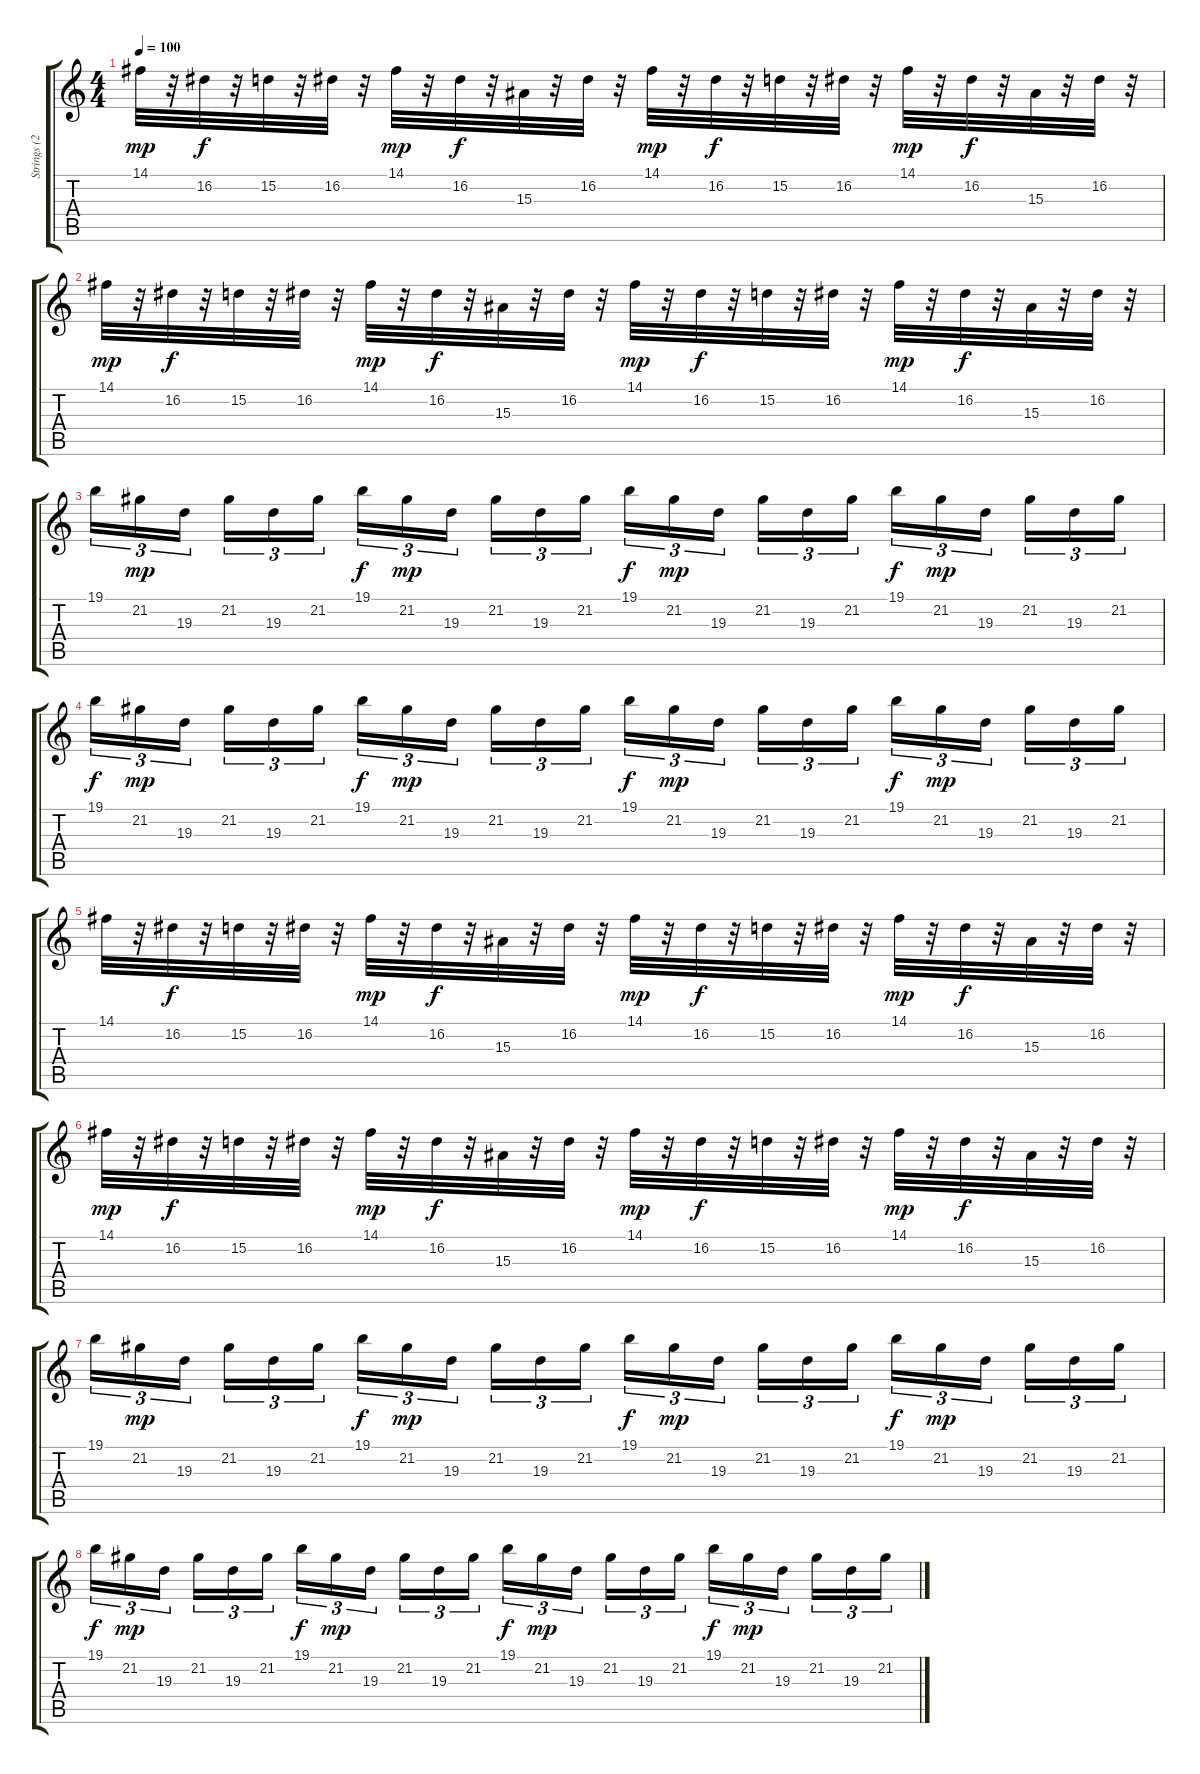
\track ("Strings (2)" "Strings (2") {instrument tremolostrings}
\staff {score tabs}
\tuning (E4 B3 G3 D3 A2 E2) {hide}
\ts (4 4)
\tempo 100
\clef g2
\ks c
14.1.32{dy mp} r.32 16.2.32{dy f} r.32 15.2.32 r.32 16.2.32 r.32 14.1.32{dy mp} r.32 16.2.32{dy f} r.32 15.3.32 r.32 16.2.32 r.32 14.1.32{dy mp} r.32 16.2.32{dy f} r.32 15.2.32 r.32 16.2.32 r.32 14.1.32{dy mp} r.32 16.2.32{dy f} r.32 15.3.32 r.32 16.2.32 r.32 |
14.1.32{dy mp} r.32 16.2.32{dy f} r.32 15.2.32 r.32 16.2.32 r.32 14.1.32{dy mp} r.32 16.2.32{dy f} r.32 15.3.32 r.32 16.2.32 r.32 14.1.32{dy mp} r.32 16.2.32{dy f} r.32 15.2.32 r.32 16.2.32 r.32 14.1.32{dy mp} r.32 16.2.32{dy f} r.32 15.3.32 r.32 16.2.32 r.32 |
19.1.16{tu (3 2)} 21.2.16{tu (3 2) dy mp} 19.3.16{tu (3 2)} 21.2.16{tu (3 2)} 19.3.16{tu (3 2)} 21.2.16{tu (3 2)} 19.1.16{tu (3 2) dy f} 21.2.16{tu (3 2) dy mp} 19.3.16{tu (3 2)} 21.2.16{tu (3 2)} 19.3.16{tu (3 2)} 21.2.16{tu (3 2)} 19.1.16{tu (3 2) dy f} 21.2.16{tu (3 2) dy mp} 19.3.16{tu (3 2)} 21.2.16{tu (3 2)} 19.3.16{tu (3 2)} 21.2.16{tu (3 2)} 19.1.16{tu (3 2) dy f} 21.2.16{tu (3 2) dy mp} 19.3.16{tu (3 2)} 21.2.16{tu (3 2)} 19.3.16{tu (3 2)} 21.2.16{tu (3 2)} |
19.1.16{tu (3 2) dy f} 21.2.16{tu (3 2) dy mp} 19.3.16{tu (3 2)} 21.2.16{tu (3 2)} 19.3.16{tu (3 2)} 21.2.16{tu (3 2)} 19.1.16{tu (3 2) dy f} 21.2.16{tu (3 2) dy mp} 19.3.16{tu (3 2)} 21.2.16{tu (3 2)} 19.3.16{tu (3 2)} 21.2.16{tu (3 2)} 19.1.16{tu (3 2) dy f} 21.2.16{tu (3 2) dy mp} 19.3.16{tu (3 2)} 21.2.16{tu (3 2)} 19.3.16{tu (3 2)} 21.2.16{tu (3 2)} 19.1.16{tu (3 2) dy f} 21.2.16{tu (3 2) dy mp} 19.3.16{tu (3 2)} 21.2.16{tu (3 2)} 19.3.16{tu (3 2)} 21.2.16{tu (3 2)} |
14.1.32 r.32 16.2.32{dy f} r.32 15.2.32 r.32 16.2.32 r.32 14.1.32{dy mp} r.32 16.2.32{dy f} r.32 15.3.32 r.32 16.2.32 r.32 14.1.32{dy mp} r.32 16.2.32{dy f} r.32 15.2.32 r.32 16.2.32 r.32 14.1.32{dy mp} r.32 16.2.32{dy f} r.32 15.3.32 r.32 16.2.32 r.32 |
14.1.32{dy mp} r.32 16.2.32{dy f} r.32 15.2.32 r.32 16.2.32 r.32 14.1.32{dy mp} r.32 16.2.32{dy f} r.32 15.3.32 r.32 16.2.32 r.32 14.1.32{dy mp} r.32 16.2.32{dy f} r.32 15.2.32 r.32 16.2.32 r.32 14.1.32{dy mp} r.32 16.2.32{dy f} r.32 15.3.32 r.32 16.2.32 r.32 |
19.1.16{tu (3 2)} 21.2.16{tu (3 2) dy mp} 19.3.16{tu (3 2)} 21.2.16{tu (3 2)} 19.3.16{tu (3 2)} 21.2.16{tu (3 2)} 19.1.16{tu (3 2) dy f} 21.2.16{tu (3 2) dy mp} 19.3.16{tu (3 2)} 21.2.16{tu (3 2)} 19.3.16{tu (3 2)} 21.2.16{tu (3 2)} 19.1.16{tu (3 2) dy f} 21.2.16{tu (3 2) dy mp} 19.3.16{tu (3 2)} 21.2.16{tu (3 2)} 19.3.16{tu (3 2)} 21.2.16{tu (3 2)} 19.1.16{tu (3 2) dy f} 21.2.16{tu (3 2) dy mp} 19.3.16{tu (3 2)} 21.2.16{tu (3 2)} 19.3.16{tu (3 2)} 21.2.16{tu (3 2)} |
19.1.16{tu (3 2) dy f} 21.2.16{tu (3 2) dy mp} 19.3.16{tu (3 2)} 21.2.16{tu (3 2)} 19.3.16{tu (3 2)} 21.2.16{tu (3 2)} 19.1.16{tu (3 2) dy f} 21.2.16{tu (3 2) dy mp} 19.3.16{tu (3 2)} 21.2.16{tu (3 2)} 19.3.16{tu (3 2)} 21.2.16{tu (3 2)} 19.1.16{tu (3 2) dy f} 21.2.16{tu (3 2) dy mp} 19.3.16{tu (3 2)} 21.2.16{tu (3 2)} 19.3.16{tu (3 2)} 21.2.16{tu (3 2)} 19.1.16{tu (3 2) dy f} 21.2.16{tu (3 2) dy mp} 19.3.16{tu (3 2)} 21.2.16{tu (3 2)} 19.3.16{tu (3 2)} 21.2.16{tu (3 2)}
